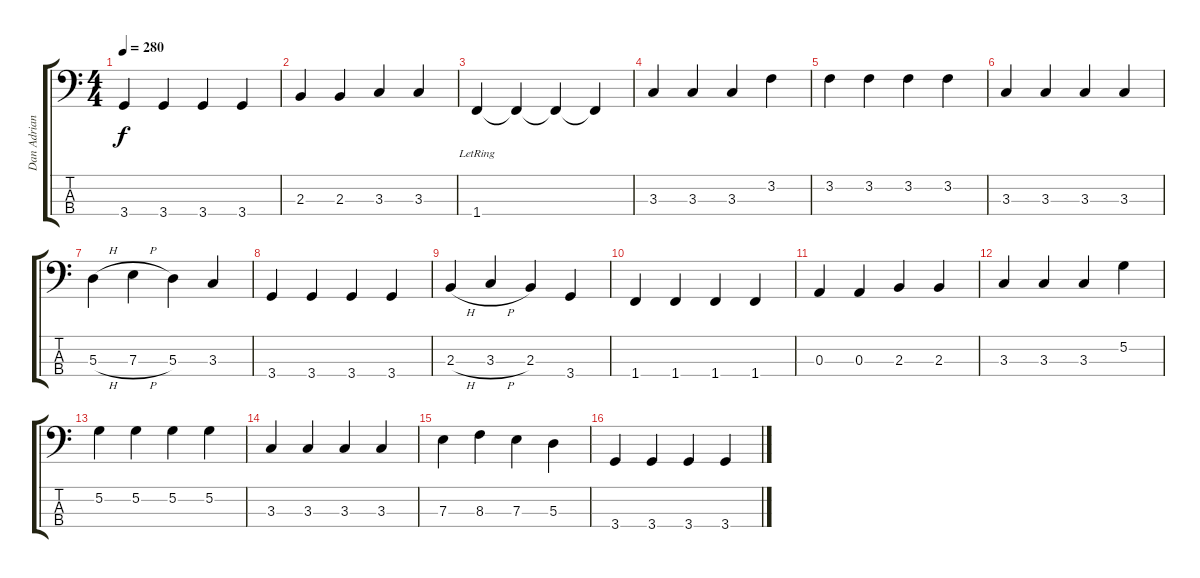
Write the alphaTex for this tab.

\track ("Dan Adriano - Bass" "Dan Adrian") {instrument electricbasspick}
\staff {score tabs}
\tuning (G2 D2 A1 E1) {hide}
\ts (4 4)
\tempo 280
\clef f4
\ks c
3.4.4{dy f} 3.4.4 3.4.4 3.4.4 |
2.3.4 2.3.4 3.3.4 3.3.4 |
1.4{lr}.4 1.4{t}.4 1.4{t}.4 1.4{t}.4 |
3.3.4 3.3.4 3.3.4 3.2.4 |
3.2.4 3.2.4 3.2.4 3.2.4 |
3.3.4 3.3.4 3.3.4 3.3.4 |
5.3{h}.4 7.3{h}.4 5.3.4 3.3.4 |
3.4.4 3.4.4 3.4.4 3.4.4 |
2.3{h}.4 3.3{h}.4 2.3.4 3.4.4 |
1.4.4 1.4.4 1.4.4 1.4.4 |
0.3.4 0.3.4 2.3.4 2.3.4 |
3.3.4 3.3.4 3.3.4 5.2.4 |
5.2.4 5.2.4 5.2.4 5.2.4 |
3.3.4 3.3.4 3.3.4 3.3.4 |
7.3.4 8.3.4 7.3.4 5.3.4 |
3.4.4 3.4.4 3.4.4 3.4.4
